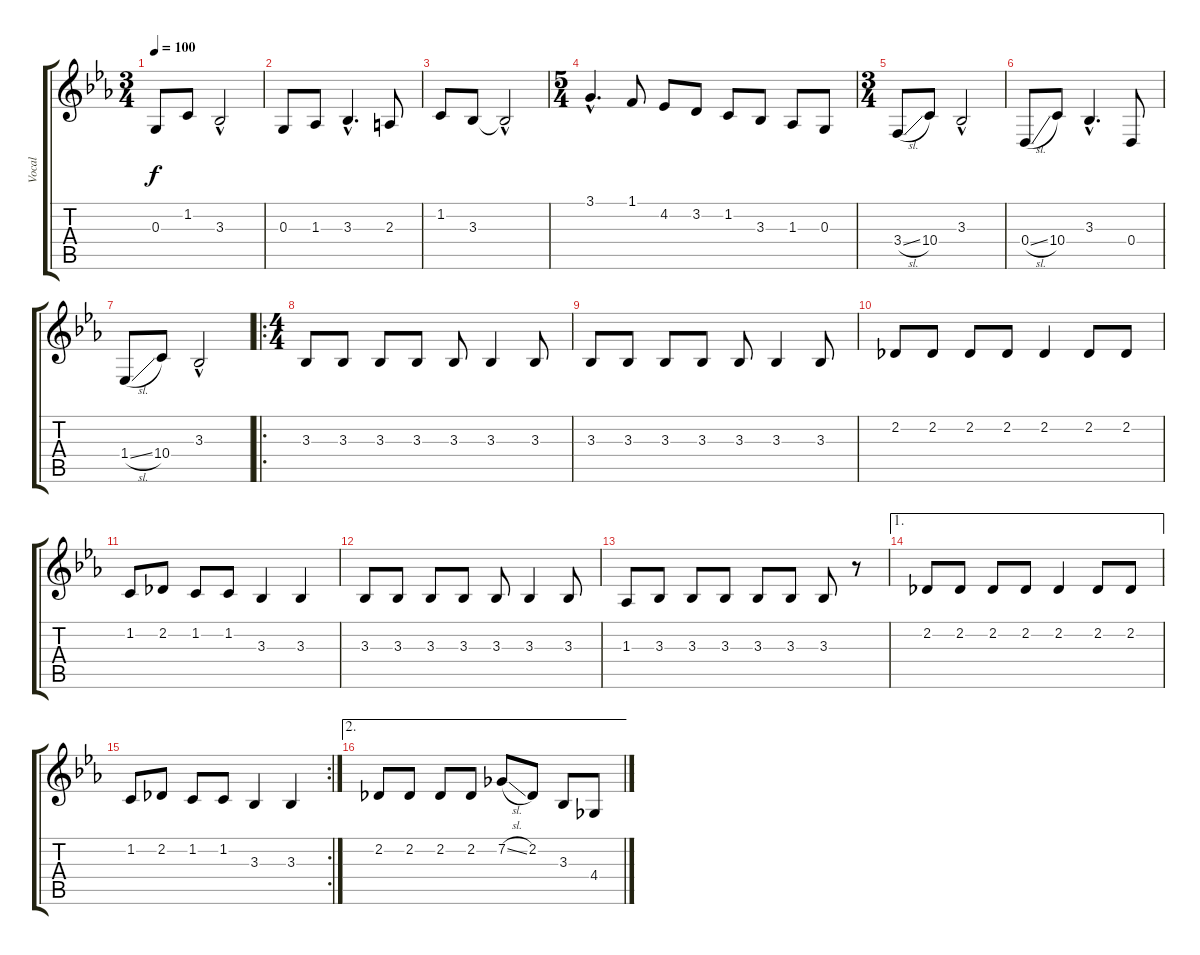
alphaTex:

\track ("Vocal" "Vocal") {instrument oboe}
\staff {score tabs}
\tuning (E4 B3 G3 D3 A2 E2) {hide}
\ts (3 4)
\tempo 100
\clef g2
\ks eb
0.3.8{dy f instrument oboe} 1.2.8 3.3{hac}.2 |
0.3.8 1.3.8 3.3{hac}.4{d} 2.3.8 |
1.2.8 3.3.8 3.3{hac t}.2 |
\ts (5 4)
3.1{hac}.4{d} 1.1.8 4.2.8 3.2.8 1.2.8 3.3.8 1.3.8 0.3.8 |
\ts (3 4)
3.4{sl}.8 10.4.8 3.3{hac}.2 |
0.4{sl}.8 10.4.8 3.3{hac}.4{d} 0.4.8 |
1.4{sl}.8 10.4.8 3.3{hac}.2 |
\ro
\ts (4 4)
3.3.8 3.3.8 3.3.8 3.3.8 3.3.8 3.3.4 3.3.8 |
3.3.8 3.3.8 3.3.8 3.3.8 3.3.8 3.3.4 3.3.8 |
2.2.8 2.2.8 2.2.8 2.2.8 2.2.4 2.2.8 2.2.8 |
1.2.8 2.2.8 1.2.8 1.2.8 3.3.4 3.3.4 |
3.3.8 3.3.8 3.3.8 3.3.8 3.3.8 3.3.4 3.3.8 |
1.3.8 3.3.8 3.3.8 3.3.8 3.3.8 3.3.8 3.3.8 r.8 |
\ae 1
2.2.8 2.2.8 2.2.8 2.2.8 2.2.4 2.2.8 2.2.8 |
\rc 2
1.2.8 2.2.8 1.2.8 1.2.8 3.3.4 3.3.4 |
\ae 2
2.2.8 2.2.8 2.2.8 2.2.8 7.2{sl}.8 2.2.8 3.3.8 4.4.8
